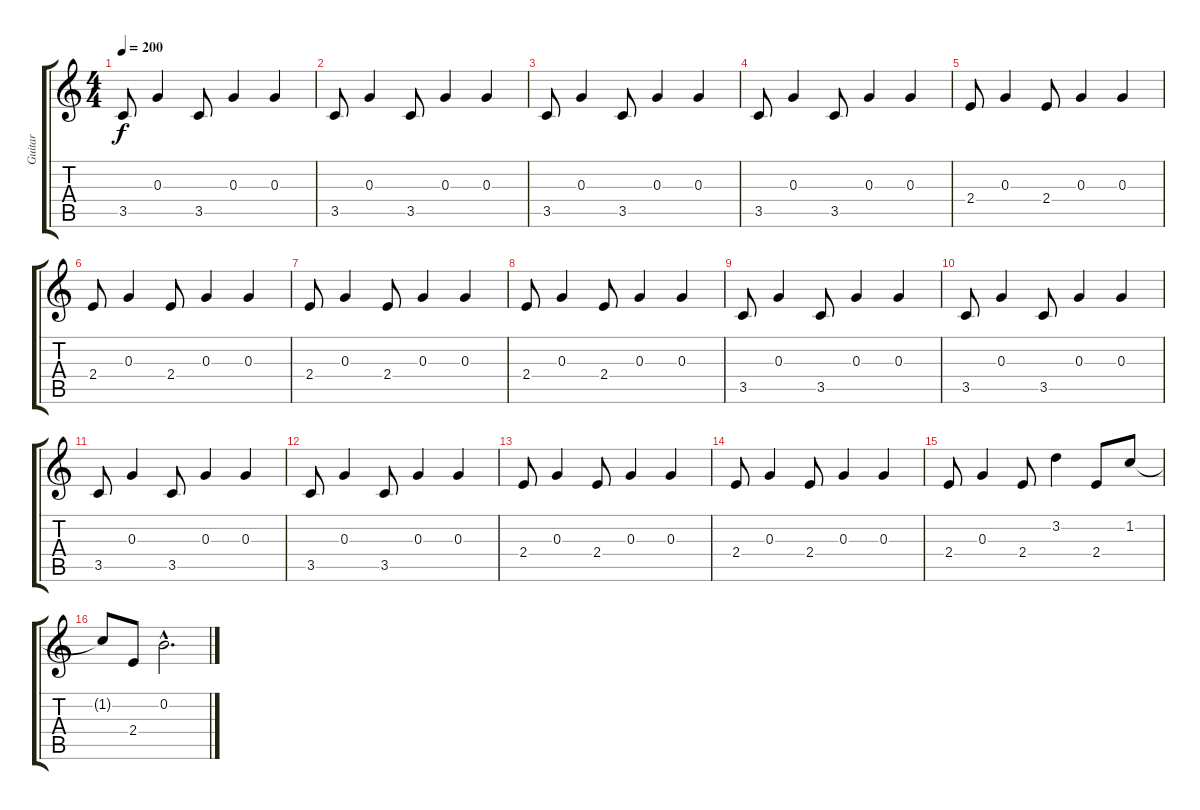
\track ("Guitar" "Guitar") {instrument electricguitarjazz}
\staff {score tabs}
\tuning (E4 B3 G3 D3 A2 E2) {hide}
\ts (4 4)
\tempo 200
\clef g2
\ks c
3.5.8{dy f} 0.3.4 3.5.8 0.3.4 0.3.4 |
3.5.8 0.3.4 3.5.8 0.3.4 0.3.4 |
3.5.8 0.3.4 3.5.8 0.3.4 0.3.4 |
3.5.8 0.3.4 3.5.8 0.3.4 0.3.4 |
2.4.8 0.3.4 2.4.8 0.3.4 0.3.4 |
2.4.8 0.3.4 2.4.8 0.3.4 0.3.4 |
2.4.8 0.3.4 2.4.8 0.3.4 0.3.4 |
2.4.8 0.3.4 2.4.8 0.3.4 0.3.4 |
3.5.8 0.3.4 3.5.8 0.3.4 0.3.4 |
3.5.8 0.3.4 3.5.8 0.3.4 0.3.4 |
3.5.8 0.3.4 3.5.8 0.3.4 0.3.4 |
3.5.8 0.3.4 3.5.8 0.3.4 0.3.4 |
2.4.8 0.3.4 2.4.8 0.3.4 0.3.4 |
2.4.8 0.3.4 2.4.8 0.3.4 0.3.4 |
2.4.8 0.3.4 2.4.8 3.2.4 2.4.8 1.2.8 |
1.2{t}.8 2.4.8 0.2{hac}.2{d}
